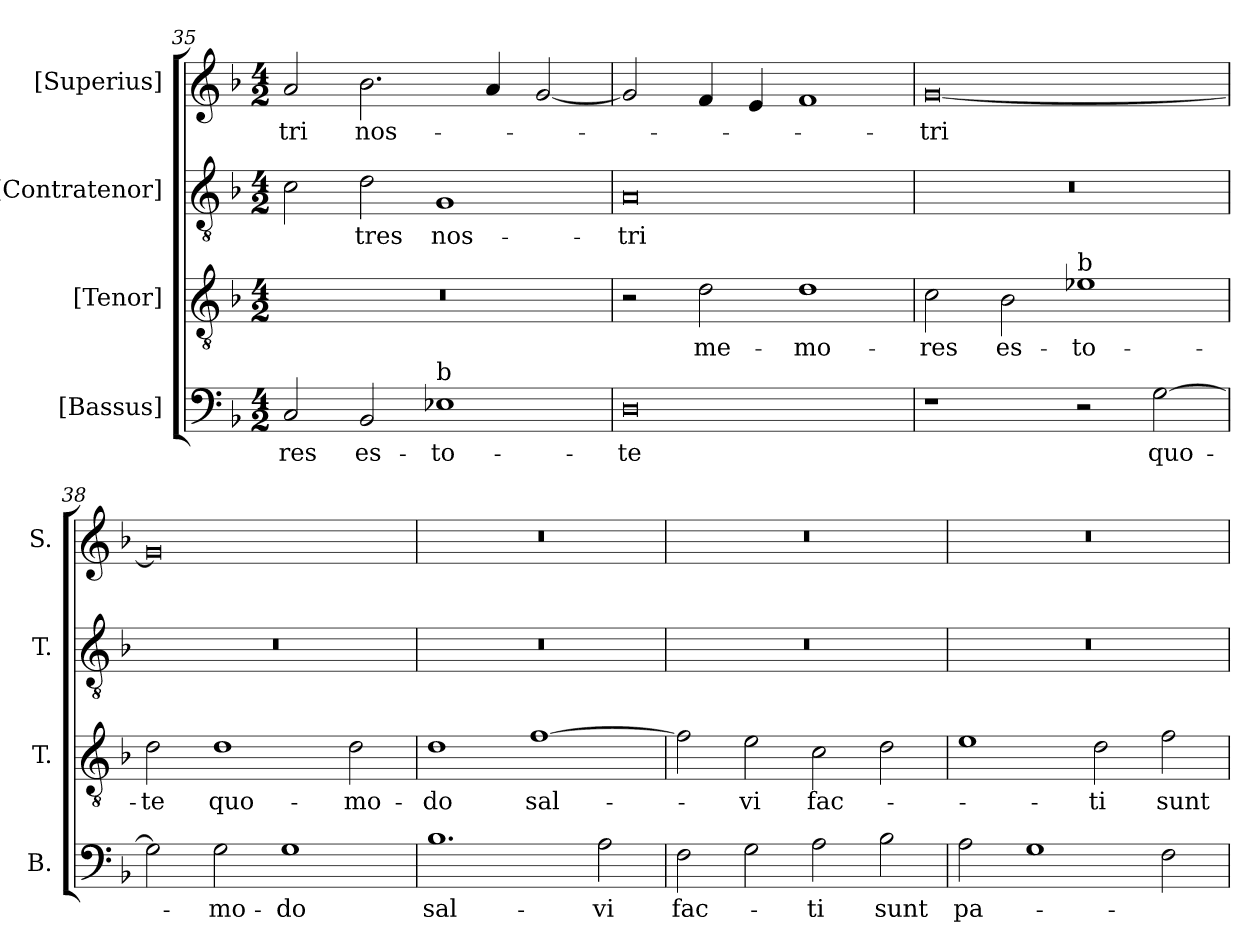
**kern	**text	**kern	**text	**kern	**text	**kern	**text
*part4	*part4	*part3	*part3	*part2	*part2	*part1	*part1
*staff4	*staff4	*staff3	*staff3	*staff2	*staff2	*staff1	*staff1
*I"[Bassus]	*	*I"[Tenor]	*	*I"[Contratenor]	*	*I"[Superius]	*
*I'B.	*	*I'T.	*	*I'T.	*	*I'S.	*
*clefF4	*	*clefGv2	*	*clefGv2	*	*clefG2	*
*	*	*ITrd7c12	*	*ITrd7c12	*	*	*
*k[b-]	*	*k[b-]	*	*k[b-]	*	*k[b-]	*
*F:	*	*F:	*	*F:	*	*F:	*
*M4/2	*	*M4/2	*	*M4/2	*	*M4/2	*
=35	=35	=35	=35	=35	=35	=35	=35
!	!LO:LY:b:color=#000000	!LO:N:vis=1	!	!	!	!	!
!	!	!	!	!	!	!	!LO:LY:b:color=#000000
2Ci/	-res	0r	.	2Ci\	.	2ai/	-tri
!	!LO:LY:b:color=#000000	!	!	!	!	!	!
!	!	!	!	!	!LO:LY:b:color=#000000	!	!
!	!	!	!	!	!	!	!LO:LY:b:color=#000000
2BB-i/	es-	.	.	2Di\	-tres	2.b-i\	nos-
!	!LO:LY:b:color=#000000	!	!	!	!	!	!
!LO:TX:a:t=b	!	!	!	!	!	!	!
!	!	!	!	!	!LO:LY:b:color=#000000	!	!
1E-j	-to-	.	.	1GGi	nos-	.	.
.	.	.	.	.	.	4ai/	.
.	.	.	.	.	.	[<2gi/	.
!!LO:LB:g=z
=36	=36	=36	=36	=36	=36	=36	=36
!	!LO:LY:b:color=#000000	!	!	!	!	!	!
!	!	!	!	!	!LO:LY:b:color=#000000	!	!
0Di	-te	2r	.	0AAi	-tri	2gi/]	.
!	!	!	!LO:LY:b:color=#000000	!	!	!	!
.	.	2Di\	me-	.	.	4fi/	.
.	.	.	.	.	.	4ei/	.
!	!	!	!LO:LY:b:color=#000000	!	!	!	!
.	.	1Di	-mo-	.	.	1fi	.
=37	=37	=37	=37	=37	=37	=37	=37
!	!	!	!LO:LY:b:color=#000000	!LO:N:vis=1	!	!	!
!	!	!	!	!	!	!	!LO:LY:b:color=#000000
1r	.	2Ci\	-res	0r	.	[<0gi	-tri
!	!	!	!LO:LY:b:color=#000000	!	!	!	!
.	.	2BB-i\	es-	.	.	.	.
!	!	!LO:TX:a:t=b	!	!	!	!	!
!	!	!	!LO:LY:b:color=#000000	!	!	!	!
2r	.	1E-j	-to-	.	.	.	.
!	!LO:LY:b:color=#000000	!	!	!	!	!	!
[>2Gi\	quo-	.	.	.	.	.	.
=38	=38	=38	=38	=38	=38	=38	=38
!	!	!	!LO:LY:b:color=#000000	!LO:N:vis=1	!	!	!
2Gi\]	.	2Di\	-te	0r	.	0gi]	.
!	!LO:LY:b:color=#000000	!	!	!	!	!	!
!	!	!	!LO:LY:b:color=#000000	!	!	!	!
2Gi\	-mo-	1Di	quo-	.	.	.	.
!	!LO:LY:b:color=#000000	!	!	!	!	!	!
1Gi	-do	.	.	.	.	.	.
!	!	!	!LO:LY:b:color=#000000	!	!	!	!
.	.	2Di\	-mo-	.	.	.	.
=39	=39	=39	=39	=39	=39	=39	=39
!	!LO:LY:b:color=#000000	!	!	!	!	!	!
!	!	!	!LO:LY:b:color=#000000	!LO:N:vis=1	!	!LO:N:vis=1	!
1.B-i	sal-	1Di	-do	0r	.	0r	.
!	!	!	!LO:LY:b:color=#000000	!	!	!	!
.	.	[>1Fi	sal-	.	.	.	.
!	!LO:LY:b:color=#000000	!	!	!	!	!	!
2Ai\	-vi	.	.	.	.	.	.
=40	=40	=40	=40	=40	=40	=40	=40
!	!LO:LY:b:color=#000000	!	!	!LO:N:vis=1	!	!LO:N:vis=1	!
2Fi\	fac-	2Fi\]	.	0r	.	0r	.
!	!	!	!LO:LY:b:color=#000000	!	!	!	!
2Gi\	.	2Ei\	-vi	.	.	.	.
!	!LO:LY:b:color=#000000	!	!	!	!	!	!
!	!	!	!LO:LY:b:color=#000000	!	!	!	!
2Ai\	-ti	2Ci\	fac-	.	.	.	.
!	!LO:LY:b:color=#000000	!	!	!	!	!	!
2B-i\	sunt	2Di\	.	.	.	.	.
!!LO:LB:g=z
=41	=41	=41	=41	=41	=41	=41	=41
!	!LO:LY:b:color=#000000	!	!	!LO:N:vis=1	!	!LO:N:vis=1	!
2Ai\	pa-	1Ei	.	0r	.	0r	.
1Gi	.	.	.	.	.	.	.
!	!	!	!LO:LY:b:color=#000000	!	!	!	!
.	.	2Di\	-ti	.	.	.	.
!	!	!	!LO:LY:b:color=#000000	!	!	!	!
2Fi\	.	2Fi\	sunt	.	.	.	.
=	=	=	=	=	=	=	=
*-	*-	*-	*-	*-	*-	*-	*-
